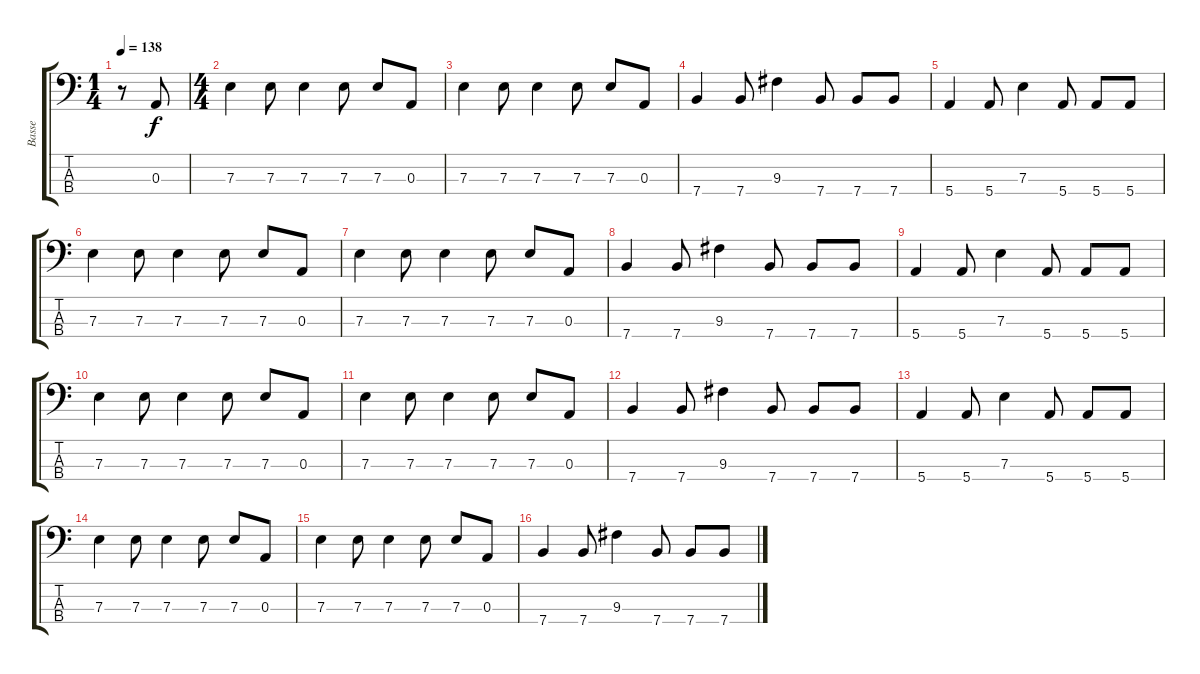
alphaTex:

\track ("Basse" "Basse") {instrument electricbasspick}
\staff {score tabs}
\tuning (G2 D2 A1 E1) {hide}
\ts (1 4)
\tempo 138
\clef f4
\ks c
r.8{dy f instrument electricbasspick} 0.3.8 |
\ts (4 4)
7.3.4 7.3.8 7.3.4 7.3.8 7.3.8 0.3.8 |
7.3.4 7.3.8 7.3.4 7.3.8 7.3.8 0.3.8 |
7.4.4 7.4.8 9.3.4 7.4.8 7.4.8 7.4.8 |
5.4.4 5.4.8 7.3.4 5.4.8 5.4.8 5.4.8 |
7.3.4 7.3.8 7.3.4 7.3.8 7.3.8 0.3.8 |
7.3.4 7.3.8 7.3.4 7.3.8 7.3.8 0.3.8 |
7.4.4 7.4.8 9.3.4 7.4.8 7.4.8 7.4.8 |
5.4.4 5.4.8 7.3.4 5.4.8 5.4.8 5.4.8 |
7.3.4 7.3.8 7.3.4 7.3.8 7.3.8 0.3.8 |
7.3.4 7.3.8 7.3.4 7.3.8 7.3.8 0.3.8 |
7.4.4 7.4.8 9.3.4 7.4.8 7.4.8 7.4.8 |
5.4.4 5.4.8 7.3.4 5.4.8 5.4.8 5.4.8 |
7.3.4 7.3.8 7.3.4 7.3.8 7.3.8 0.3.8 |
7.3.4 7.3.8 7.3.4 7.3.8 7.3.8 0.3.8 |
7.4.4 7.4.8 9.3.4 7.4.8 7.4.8 7.4.8
